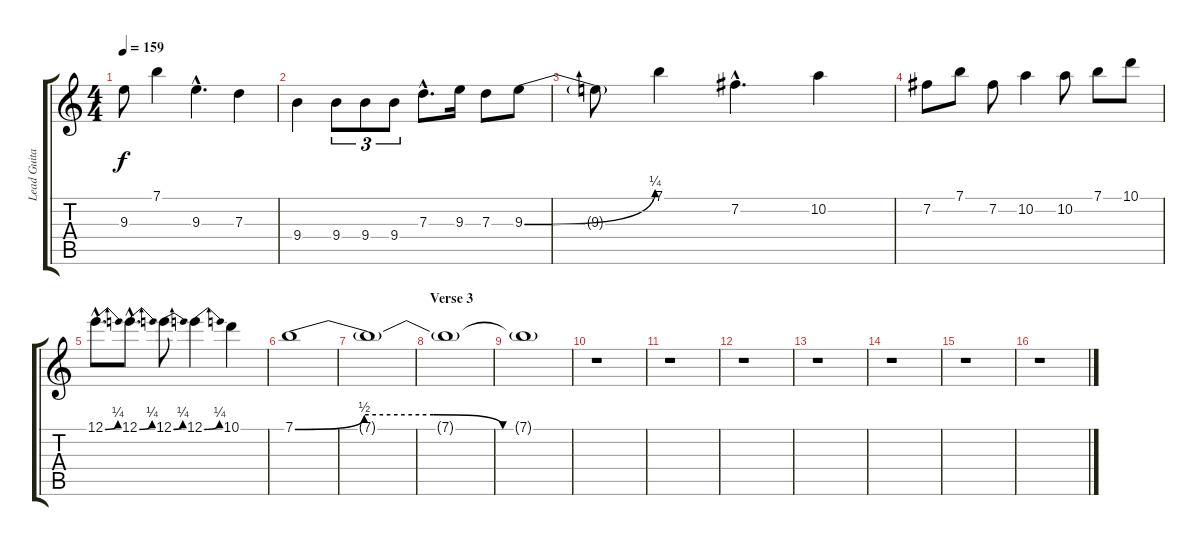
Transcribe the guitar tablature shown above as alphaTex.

\track ("Lead Guitar" "Lead Guita") {instrument distortionguitar}
\staff {score tabs}
\tuning (E4 B3 G3 D3 A2 E2) {hide}
\ts (4 4)
\tempo 159
\clef g2
\ks c
9.3{t}.8{dy f} 7.1.4 9.3{hac}.4{d} 7.3.4 |
9.4.4 9.4.8{tu (3 2)} 9.4.8{tu (3 2)} 9.4.8{tu (3 2)} 7.3{hac}.8{d} 9.3.16 7.3.8 9.3{be (bend 0 0 60 1)}.8 |
9.3{t}.8 7.1.4 7.2{hac}.4{d} 10.2.4 |
7.2.8 7.1.8 7.2.8 10.2.4 10.2.8 7.1.8 10.1.8 |
12.1{be (bend 0 0 60 1) hac}.8{d} 12.1{be (bend 0 0 60 1) hac}.8{d} 12.1{be (bend 0 0 60 1)}.8 12.1{be (bend 0 0 60 1)}.4 10.1.4 |
7.1{be (custom 0 0 15 2 30 2 45 0 60 0)}.1 |
7.1{t}.1{volume 5} |
\section ("" "Verse 3")
7.1{t}.1 |
7.1{t}.1 |
r.1 |
r.1 |
r.1 |
r.1 |
r.1 |
r.1 |
r.1
